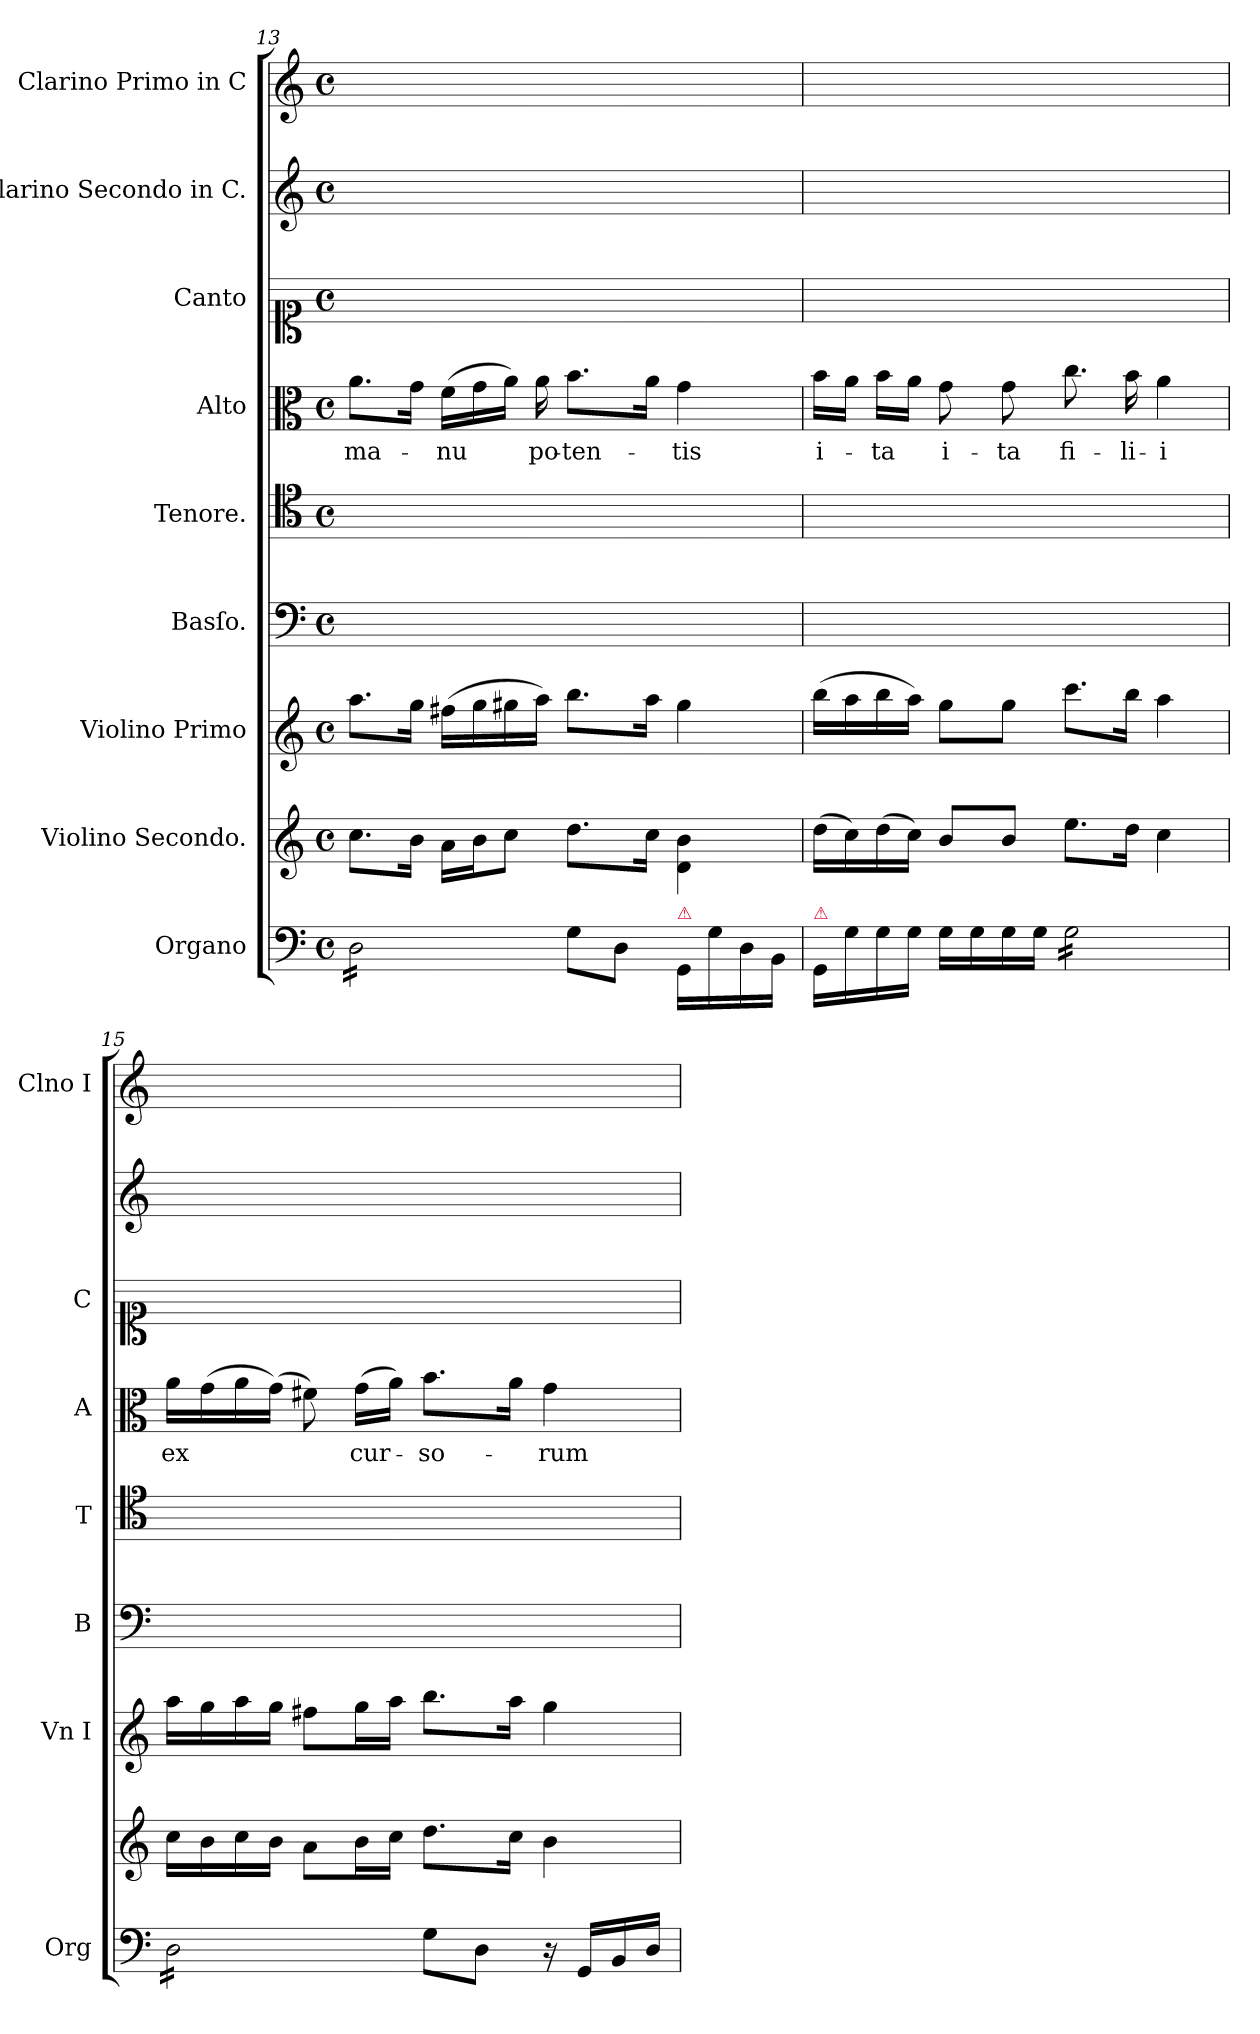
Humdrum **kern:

**kern	**kern	**kern	**kern	**kern	**kern	**text	**kern	**kern	**kern
*part9	*part8	*part7	*part6	*part5	*part4	*part4	*part3	*part2	*part1
*staff9	*staff8	*staff7	*staff6	*staff5	*staff4	*staff4	*staff3	*staff2	*staff1
*I"Organo	*I"Violino Secondo.	*I"Violino Primo	*I"Basſo.	*I"Tenore.	*I"Alto	*	*I"Canto	*I"Clarino Secondo in C.	*I"Clarino Primo in C
*I'Org	*	*I'Vn I	*I'B	*I'T	*I'A	*	*I'C	*	*I'Clno I
*clefF4	*clefG2	*clefG2	*clefF4	*clefC4	*clefC3	*	*clefC1	*clefG2	*clefG2
*k[]	*k[]	*k[]	*k[]	*k[]	*k[]	*	*k[]	*k[]	*k[]
*M4/4	*M4/4	*M4/4	*M4/4	*M4/4	*M4/4	*	*M4/4	*M4/4	*M4/4
*met(c)	*met(c)	*met(c)	*met(c)	*met(c)	*met(c)	*	*met(c)	*met(c)	*met(c)
=13	=13	=13	=13	=13	=13	=13	=13	=13	=13
*tremolo	*	*	*	*	*	*	*	*	*
16D\LL	8.cc\L	8.aa\L	1ryy	1ryy	8.a\L	ma-	1ryy	1ryy	1ryy
16D\	.	.	.	.	.	.	.	.	.
16D\	.	.	.	.	.	.	.	.	.
16D\	16b\Jk	16gg\Jk	.	.	16g\Jk	.	.	.	.
16D\	16a\LL	(16ff#X\LL	.	.	(16f\LL	-nu	.	.	.
16D\	16b\J	16gg\	.	.	16g\	.	.	.	.
16D\	8cc\J	16gg#X\	.	.	16a\JJ)	.	.	.	.
16D\JJ	.	16aa\JJ)	.	.	16a\	po-	.	.	.
*Xtremolo	*	*	*	*	*	*	*	*	*
8G\L	8.dd\L	8.bb\L	.	.	8.b\L	-ten-	.	.	.
8D\J	.	.	.	.	.	.	.	.	.
.	16cc\Jk	16aa\Jk	.	.	16a\Jk	.	.	.	.
!LO:TX:a:i:color=crimson:t=⚠	!	!	!	!	!	!	!	!	!
16GG/LL	4d\ 4b\	4gg#\	.	.	4g\	-tis	.	.	.
16G\	.	.	.	.	.	.	.	.	.
16D\	.	.	.	.	.	.	.	.	.
16BB\JJ	.	.	.	.	.	.	.	.	.
=14	=14	=14	=14	=14	=14	=14	=14	=14	=14
!LO:TX:a:i:color=crimson:t=⚠	!	!	!	!	!	!	!	!	!
16GG/LL	(16dd\LL	(16bb\LL	1ryy	1ryy	16b\LL	i-	1ryy	1ryy	1ryy
16G\	16cc\)	16aa\	.	.	16a\JJ	.	.	.	.
16G\	(16dd\	16bb\	.	.	16b\LL	-ta	.	.	.
16G\JJ	16cc\JJ)	16aa\JJ)	.	.	16a\JJ	.	.	.	.
16G\LL	8b/L	8gg\L	.	.	8g\	i-	.	.	.
16G\	.	.	.	.	.	.	.	.	.
16G\	8b/J	8gg\J	.	.	8g\	-ta	.	.	.
16G\JJ	.	.	.	.	.	.	.	.	.
*tremolo	*	*	*	*	*	*	*	*	*
16G\LL	8.ee\L	8.ccc\L	.	.	8.cc\	fi-	.	.	.
16G\	.	.	.	.	.	.	.	.	.
16G\	.	.	.	.	.	.	.	.	.
16G\	16dd\Jk	16bb\Jk	.	.	16b\	-li-	.	.	.
16G\	4cc\	4aa\	.	.	4a\	-i	.	.	.
16G\	.	.	.	.	.	.	.	.	.
16G\	.	.	.	.	.	.	.	.	.
16G\JJ	.	.	.	.	.	.	.	.	.
=15	=15	=15	=15	=15	=15	=15	=15	=15	=15
16D\LL	16cc\LL	16aa\LL	1ryy	1ryy	16a\LL	ex	1ryy	1ryy	1ryy
16D\	16b\	16gg\	.	.	(16g\	.	.	.	.
16D\	16cc\	16aa\	.	.	16a\	.	.	.	.
16D\	16b\JJ	16gg\JJ	.	.	(16g\JJ)	.	.	.	.
16D\	8a\L	8ff#X\L	.	.	8f#X\)	.	.	.	.
16D\	.	.	.	.	.	.	.	.	.
16D\	16b\L	16gg\L	.	.	(16g\LL	cur-	.	.	.
16D\JJ	16cc\JJ	16aa\JJ	.	.	16a\JJ)	.	.	.	.
*Xtremolo	*	*	*	*	*	*	*	*	*
8G\L	8.dd\L	8.bb\L	.	.	8.b\L	-so-	.	.	.
8D\J	.	.	.	.	.	.	.	.	.
.	16cc\Jk	16aa\Jk	.	.	16a\Jk	.	.	.	.
16r	4b\	4gg\	.	.	4g\	-rum	.	.	.
16GG/LL	.	.	.	.	.	.	.	.	.
16BB/	.	.	.	.	.	.	.	.	.
16D/JJ	.	.	.	.	.	.	.	.	.
=	=	=	=	=	=	=	=	=	=
*-	*-	*-	*-	*-	*-	*-	*-	*-	*-
